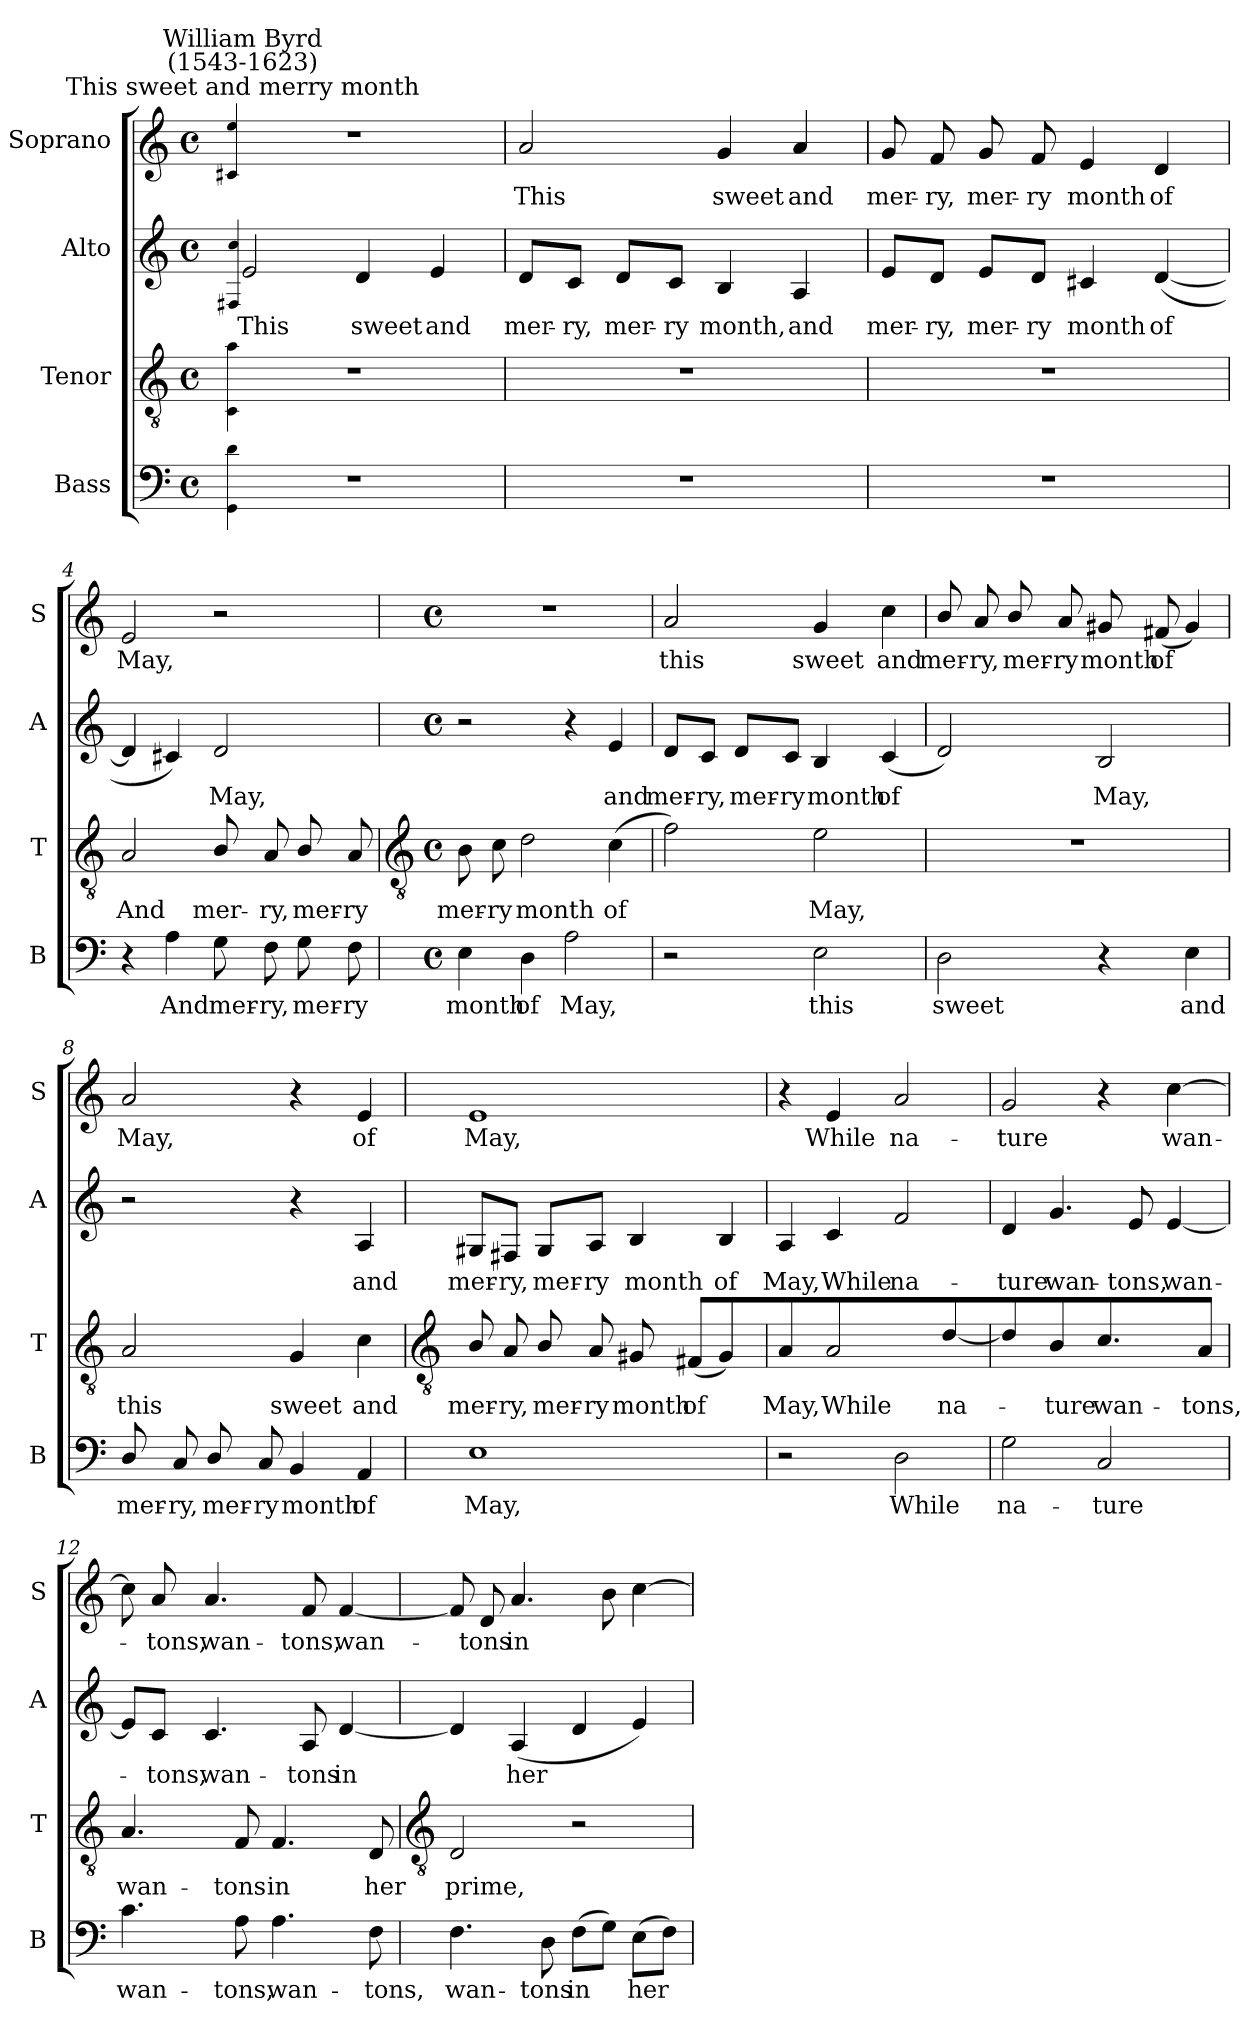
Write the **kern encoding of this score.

**kern	**text	**kern	**text	**kern	**text	**kern	**text
*part4	*part4	*part3	*part3	*part2	*part2	*part1	*part1
*staff4	*staff4	*staff3	*staff3	*staff2	*staff2	*staff1	*staff1
*I"Bass	*	*I"Tenor	*	*I"Alto	*	*I"Soprano	*
*I'B	*	*I'T	*	*I'A	*	*I'S	*
*clefF4	*	*clefGv2	*	*clefG2	*	*clefG2	*
*k[]	*	*k[]	*	*k[]	*	*k[]	*
*C:	*	*C:	*	*C:	*	*C:	*
*M4/4	*	*M4/4	*	*M4/4	*	*M4/4	*
*met(c)	*	*met(c)	*	*met(c)	*	*met(c)	*
=1	=1	=1	=1	=1	=1	=1	=1
4qqGG 4qqd	.	4qqC 4qqa	.	4qqF#X 4qqcc	.	4qqc#X 4qqee	.
!	!	!	!	!	!	!LO:TX:a:cj:t=This sweet and merry month	!
!	!	!	!	!	!	!LO:TX:a:cj:t=William Byrd\n(1543-1623)	!
!	!	!	!	!	!LO:LY:b	!	!
1r	.	1r	.	2e	This	1r	.
!	!	!	!	!	!LO:LY:b	!	!
.	.	.	.	4d	sweet	.	.
!	!	!	!	!	!LO:LY:b	!	!
.	.	.	.	4e	and	.	.
=2	=2	=2	=2	=2	=2	=2	=2
!	!	!	!	!	!LO:LY:b	!	!LO:LY:b
1r	.	1r	.	8d/L	mer-	2a	This
!	!	!	!	!	!LO:LY:b	!	!
.	.	.	.	8c/J	-ry,	.	.
!	!	!	!	!	!LO:LY:b	!	!
.	.	.	.	8d/L	mer-	.	.
!	!	!	!	!	!LO:LY:b	!	!
.	.	.	.	8c/J	-ry	.	.
!	!	!	!	!	!LO:LY:b	!	!LO:LY:b
.	.	.	.	4B	month,	4g	sweet
!	!	!	!	!	!LO:LY:b	!	!LO:LY:b
.	.	.	.	4A	and	4a	and
=3	=3	=3	=3	=3	=3	=3	=3
!	!	!	!	!	!LO:LY:b	!	!LO:LY:b
1r	.	1r	.	8e/L	mer-	8g	mer-
!	!	!	!	!	!LO:LY:b	!	!LO:LY:b
.	.	.	.	8d/J	-ry,	8f	-ry,
!	!	!	!	!	!LO:LY:b	!	!LO:LY:b
.	.	.	.	8e/L	mer-	8g	mer-
!	!	!	!	!	!LO:LY:b	!	!LO:LY:b
.	.	.	.	8d/J	-ry	8f	-ry
!	!	!	!	!	!LO:LY:b	!	!LO:LY:b
.	.	.	.	4c#X	month	4e	month
!	!	!	!	!	!LO:LY:b	!	!LO:LY:b
.	.	.	.	(<[4d	of	4d	of
=4	=4	=4	=4	=4	=4	=4	=4
!	!	!	!LO:LY:b	!	!	!	!LO:LY:b
4r	.	2A	And	4d]	.	2e	May,
!	!LO:LY:b	!	!	!	!	!	!
4A	And	.	.	4c#X)	.	.	.
!	!LO:LY:b	!	!LO:LY:b	!	!LO:LY:b	!	!
8G	mer-	8B/	mer-	2d	May,	2r	.
!	!LO:LY:b	!	!LO:LY:b	!	!	!	!
8F	-ry,	8A/	-ry,	.	.	.	.
!	!LO:LY:b	!	!LO:LY:b	!	!	!	!
8G	mer-	8B/	mer-	.	.	.	.
!	!LO:LY:b	!	!LO:LY:b	!	!	!	!
8F	-ry	8A	-ry	.	.	.	.
!!LO:LB:g=z
=5	=5	=5	=5	=5	=5	=5	=5
*	*	*clefGv2	*	*	*	*	*
*M4/4	*	*M4/4	*	*M4/4	*	*M4/4	*
*met(c)	*	*met(c)	*	*met(c)	*	*met(c)	*
!	!LO:LY:b	!	!LO:LY:b	!	!	!	!
4E	month	8B	mer-	2r	.	1r	.
!	!	!	!LO:LY:b	!	!	!	!
.	.	8c	-ry	.	.	.	.
!	!LO:LY:b	!	!LO:LY:b	!	!	!	!
4D	of	2d	month	.	.	.	.
!	!LO:LY:b	!	!	!	!	!	!
2A	May,	.	.	4r	.	.	.
!	!	!	!LO:LY:b	!	!LO:LY:b	!	!
.	.	(>4c	of	4e	and	.	.
=6	=6	=6	=6	=6	=6	=6	=6
!	!	!	!	!	!LO:LY:b	!	!LO:LY:b
2r	.	2f)	.	8d/L	mer-	2a	this
!	!	!	!	!	!LO:LY:b	!	!
.	.	.	.	8c/J	-ry,	.	.
!	!	!	!	!	!LO:LY:b	!	!
.	.	.	.	8d/L	mer-	.	.
!	!	!	!	!	!LO:LY:b	!	!
.	.	.	.	8c/J	-ry	.	.
!	!LO:LY:b	!	!LO:LY:b	!	!LO:LY:b	!	!LO:LY:b
2E	this	2e	May,	4B	month	4g	sweet
!	!	!	!	!	!LO:LY:b	!	!LO:LY:b
.	.	.	.	(<4c	of	4cc	and
=7	=7	=7	=7	=7	=7	=7	=7
!	!LO:LY:b	!	!	!	!	!	!LO:LY:b
2D	sweet	1r	.	2d)	.	8b/	mer-
!	!	!	!	!	!	!	!LO:LY:b
.	.	.	.	.	.	8a	-ry,
!	!	!	!	!	!	!	!LO:LY:b
.	.	.	.	.	.	8b/	mer-
!	!	!	!	!	!	!	!LO:LY:b
.	.	.	.	.	.	8a	-ry
!	!	!	!	!	!LO:LY:b	!	!LO:LY:b
4r	.	.	.	2B	May,	8g#X	month
!	!	!	!	!	!	!	!LO:LY:b
.	.	.	.	.	.	(<8f#XL	of
!	!LO:LY:b	!	!	!	!	!	!
4E	and	.	.	.	.	4g#)	.
=8	=8	=8	=8	=8	=8	=8	=8
!	!LO:LY:b	!	!LO:LY:b	!	!	!	!LO:LY:b
8D/	mer-	2A	this	2r	.	2a	May,
!	!LO:LY:b	!	!	!	!	!	!
8C/	-ry,	.	.	.	.	.	.
!	!LO:LY:b	!	!	!	!	!	!
8D/	mer-	.	.	.	.	.	.
!	!LO:LY:b	!	!	!	!	!	!
8C	-ry	.	.	.	.	.	.
!	!LO:LY:b	!	!LO:LY:b	!	!	!	!
4BB	month	4G	sweet	4r	.	4r	.
!	!LO:LY:b	!	!LO:LY:b	!	!LO:LY:b	!	!LO:LY:b
4AA	of	4c	and	4A	and	4e	of
!!LO:LB:g=z
=9	=9	=9	=9	=9	=9	=9	=9
*	*	*clefGv2	*	*	*	*	*
!	!LO:LY:b	!	!LO:LY:b	!	!LO:LY:b	!	!LO:LY:b
1E	May,	8B/	mer-	8G#X/L	mer-	1e	May,
!	!	!	!LO:LY:b	!	!LO:LY:b	!	!
.	.	8A	-ry,	8F#X/J	-ry,	.	.
!	!	!	!LO:LY:b	!	!LO:LY:b	!	!
.	.	8B/	mer-	8G#/L	mer-	.	.
!	!	!	!LO:LY:b	!	!LO:LY:b	!	!
.	.	8A	-ry	8A/J	-ry	.	.
!	!	!	!LO:LY:b	!	!LO:LY:b	!	!
.	.	8G#X	month	4B	month	.	.
!	!	!	!LO:LY:b	!	!	!	!
.	.	(<8F#XL	of	.	.	.	.
!	!	!	!	!	!LO:LY:b	!	!
.	.	4G#)	.	4B	of	.	.
=10	=10	=10	=10	=10	=10	=10	=10
!	!	!	!LO:LY:b	!	!LO:LY:b	!	!
2r	.	4A	May,	4A	May,	4r	.
!	!	!	!LO:LY:b	!	!LO:LY:b	!	!LO:LY:b
.	.	2A	While	4c	While	4e	While
!	!LO:LY:b	!	!	!	!LO:LY:b	!	!LO:LY:b
2D	While	.	.	2f	na-	2a	na-
!	!	!	!LO:LY:b	!	!	!	!
.	.	[4d	na-	.	.	.	.
=11	=11	=11	=11	=11	=11	=11	=11
!	!LO:LY:b	!	!	!	!LO:LY:b	!	!LO:LY:b
2G	na-	4d]	.	4d	-ture	2g	-ture
!	!	!	!LO:LY:b	!	!LO:LY:b	!	!
.	.	4B	ture	4.g	wan-	.	.
!	!LO:LY:b	!	!LO:LY:b	!	!	!	!
2C	-ture	4.c	wan-	.	.	4r	.
!	!	!	!	!	!LO:LY:b	!	!
.	.	.	.	8e	-tons,	.	.
!	!	!	!	!	!LO:LY:b	!	!LO:LY:b
.	.	.	.	[4e	wan-	[4cc	wan-
!	!	!	!LO:LY:b	!	!	!	!
.	.	8AJ	-tons,	.	.	.	.
=12	=12	=12	=12	=12	=12	=12	=12
!	!LO:LY:b	!	!LO:LY:b	!	!	!	!
4.c	wan-	4.A	wan-	8e/L]	.	8cc]	.
!	!	!	!	!	!LO:LY:b	!	!LO:LY:b
.	.	.	.	8c/J	tons,	8a	tons,
!	!	!	!	!	!LO:LY:b	!	!LO:LY:b
.	.	.	.	4.c	wan-	4.a	wan-
!	!LO:LY:b	!	!LO:LY:b	!	!	!	!
8A	-tons,	8F	-tons	.	.	.	.
!	!LO:LY:b	!	!LO:LY:b	!	!	!	!
4.A	wan-	4.F	in	.	.	.	.
!	!	!	!	!	!LO:LY:b	!	!LO:LY:b
.	.	.	.	8A	-tons	8f	-tons,
!	!	!	!	!	!LO:LY:b	!	!LO:LY:b
.	.	.	.	[4d	in	[4f	wan-
!	!LO:LY:b	!	!LO:LY:b	!	!	!	!
8F	-tons,	8D	her	.	.	.	.
!!LO:LB:g=z
=13	=13	=13	=13	=13	=13	=13	=13
*	*	*clefGv2	*	*	*	*	*
!	!LO:LY:b	!	!LO:LY:b	!	!	!	!
4.F	wan-	2D	prime,	4d]	.	8f]	.
!	!	!	!	!	!	!	!LO:LY:b
.	.	.	.	.	.	8d	-tons
!	!	!	!	!	!LO:LY:b	!	!LO:LY:b
.	.	.	.	(<4A	her	4.a	in
!	!LO:LY:b	!	!	!	!	!	!
8D	-tons	.	.	.	.	.	.
!	!LO:LY:b	!	!	!	!	!	!
(>8FL	in	2r	.	4d	.	.	.
8GJ)	.	.	.	.	.	8b	.
!	!LO:LY:b	!	!	!	!	!	!
(>8EL	her	.	.	4e)	.	[4cc	.
8FJ)	.	.	.	.	.	.	.
=	=	=	=	=	=	=	=
*-	*-	*-	*-	*-	*-	*-	*-
